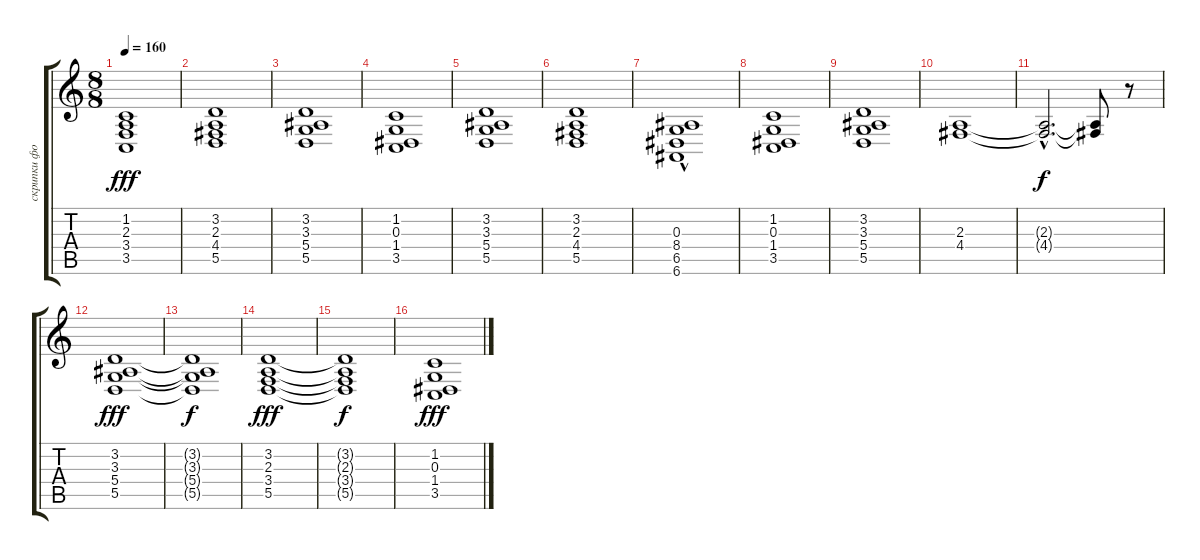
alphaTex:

\track ("скрипки фон" "скрипки фо") {instrument synthstrings1}
\staff {score tabs}
\tuning (E4 B3 G3 D3 A2 E2) {hide}
\ts (8 8)
\tempo 160
\clef g2
\ks c
(1.2 2.3 3.4 3.5).1{dy fff} |
(3.2 2.3 4.4 5.5).1 |
(3.2 3.3 5.4 5.5).1 |
(1.2 0.3 1.4 3.5).1 |
(3.2 3.3 5.4 5.5).1 |
(3.2 2.3 4.4 5.5).1 |
(0.3{hac} 8.4{hac} 6.5 6.6).1 |
(1.2 0.3 1.4 3.5).1 |
(3.2 3.3 5.4 5.5).1 |
(2.3 4.4).1 |
(2.3{hac t} 4.4{hac t}).2{d dy f} (2.3{t} 4.4{t}).8 r.8 |
(3.2 3.3 5.4 5.5).1{dy fff} |
(3.2{t} 3.3{t} 5.4{t} 5.5{t}).1{dy f} |
(3.2 2.3 3.4 5.5).1{dy fff} |
(3.2{t} 2.3{t} 3.4{t} 5.5{t}).1{dy f} |
(1.2 0.3 1.4 3.5).1{dy fff}
